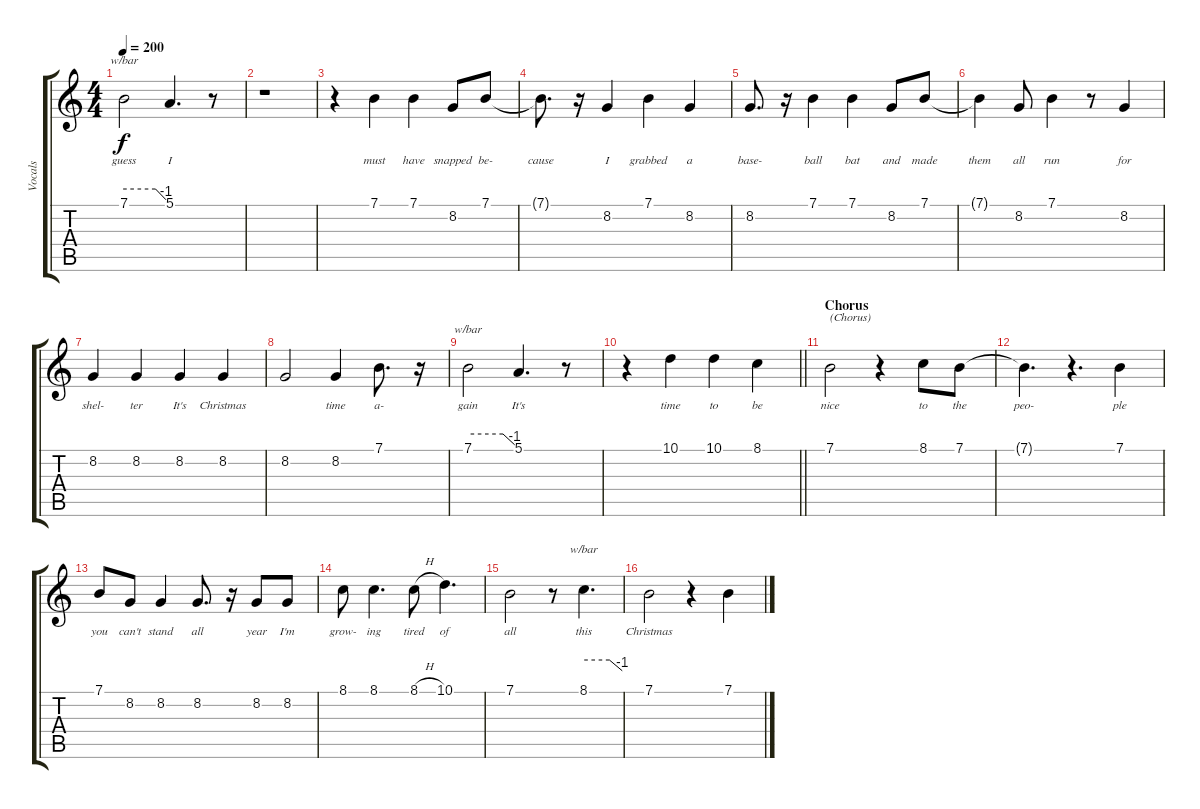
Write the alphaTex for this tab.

\track ("Vocals" "Vocals") {instrument altosax}
\staff {score tabs}
\tuning (E4 B3 G3 D3 A2 E2) {hide}
\ts (4 4)
\tempo 200
\clef g2
\ks c
7.1.2{tbe (custom default 0 0 45 0 60 -4) lyrics (0 "guess") lyrics (1 "") lyrics (2 "") lyrics (3 "") lyrics (4 "") dy f} 5.1.4{d lyrics (0 "I") lyrics (1 "") lyrics (2 "") lyrics (3 "") lyrics (4 "")} r.8 |
r.1 |
r.4 7.1.4{lyrics (0 "must") lyrics (1 "") lyrics (2 "") lyrics (3 "") lyrics (4 "")} 7.1.4{lyrics (0 "have") lyrics (1 "") lyrics (2 "") lyrics (3 "") lyrics (4 "")} 8.2.8{lyrics (0 "snapped") lyrics (1 "") lyrics (2 "") lyrics (3 "") lyrics (4 "")} 7.1.8{lyrics (0 "be-") lyrics (1 "") lyrics (2 "") lyrics (3 "") lyrics (4 "")} |
7.1{t}.8{d lyrics (0 "cause") lyrics (1 "") lyrics (2 "") lyrics (3 "") lyrics (4 "")} r.16 8.2.4{lyrics (0 "I") lyrics (1 "") lyrics (2 "") lyrics (3 "") lyrics (4 "")} 7.1.4{lyrics (0 "grabbed") lyrics (1 "") lyrics (2 "") lyrics (3 "") lyrics (4 "")} 8.2.4{lyrics (0 "a") lyrics (1 "") lyrics (2 "") lyrics (3 "") lyrics (4 "")} |
8.2.8{d lyrics (0 "base-") lyrics (1 "") lyrics (2 "") lyrics (3 "") lyrics (4 "")} r.16 7.1.4{lyrics (0 "ball") lyrics (1 "") lyrics (2 "") lyrics (3 "") lyrics (4 "")} 7.1.4{lyrics (0 "bat") lyrics (1 "") lyrics (2 "") lyrics (3 "") lyrics (4 "")} 8.2.8{lyrics (0 "and") lyrics (1 "") lyrics (2 "") lyrics (3 "") lyrics (4 "")} 7.1.8{lyrics (0 "made") lyrics (1 "") lyrics (2 "") lyrics (3 "") lyrics (4 "")} |
7.1{t}.4{lyrics (0 "them") lyrics (1 "") lyrics (2 "") lyrics (3 "") lyrics (4 "")} 8.2.8{lyrics (0 "all") lyrics (1 "") lyrics (2 "") lyrics (3 "") lyrics (4 "")} 7.1.4{lyrics (0 "run") lyrics (1 "") lyrics (2 "") lyrics (3 "") lyrics (4 "")} r.8 8.2.4{lyrics (0 "for") lyrics (1 "") lyrics (2 "") lyrics (3 "") lyrics (4 "")} |
8.2.4{lyrics (0 "shel-") lyrics (1 "") lyrics (2 "") lyrics (3 "") lyrics (4 "")} 8.2.4{lyrics (0 "ter") lyrics (1 "") lyrics (2 "") lyrics (3 "") lyrics (4 "")} 8.2.4{lyrics (0 "It's") lyrics (1 "") lyrics (2 "") lyrics (3 "") lyrics (4 "")} 8.2.4{lyrics (0 "Christmas") lyrics (1 "") lyrics (2 "") lyrics (3 "") lyrics (4 "")} |
8.2.2{lyrics (0 "") lyrics (1 "") lyrics (2 "") lyrics (3 "") lyrics (4 "")} 8.2.4{lyrics (0 "time") lyrics (1 "") lyrics (2 "") lyrics (3 "") lyrics (4 "")} 7.1.8{d lyrics (0 "a-") lyrics (1 "") lyrics (2 "") lyrics (3 "") lyrics (4 "")} r.16 |
7.1.2{tbe (custom default 0 0 45 0 60 -4) lyrics (0 "gain") lyrics (1 "") lyrics (2 "") lyrics (3 "") lyrics (4 "")} 5.1.4{d lyrics (0 "It's") lyrics (1 "") lyrics (2 "") lyrics (3 "") lyrics (4 "")} r.8 |
\barLineRight lightlight
r.4 10.1.4{lyrics (0 "time") lyrics (1 "") lyrics (2 "") lyrics (3 "") lyrics (4 "")} 10.1.4{lyrics (0 "to") lyrics (1 "") lyrics (2 "") lyrics (3 "") lyrics (4 "")} 8.1.4{lyrics (0 "be") lyrics (1 "") lyrics (2 "") lyrics (3 "") lyrics (4 "")} |
\section ("" "Chorus")
7.1.2{txt "(Chorus)" lyrics (0 "nice") lyrics (1 "") lyrics (2 "") lyrics (3 "") lyrics (4 "")} r.4 8.1.8{lyrics (0 "to") lyrics (1 "") lyrics (2 "") lyrics (3 "") lyrics (4 "")} 7.1.8{lyrics (0 "the") lyrics (1 "") lyrics (2 "") lyrics (3 "") lyrics (4 "")} |
7.1{t}.4{d lyrics (0 "peo-") lyrics (1 "") lyrics (2 "") lyrics (3 "") lyrics (4 "")} r.4{d} 7.1.4{lyrics (0 "ple") lyrics (1 "") lyrics (2 "") lyrics (3 "") lyrics (4 "")} |
7.1.8{lyrics (0 "you") lyrics (1 "") lyrics (2 "") lyrics (3 "") lyrics (4 "")} 8.2.8{lyrics (0 "can't") lyrics (1 "") lyrics (2 "") lyrics (3 "") lyrics (4 "")} 8.2.4{lyrics (0 "stand") lyrics (1 "") lyrics (2 "") lyrics (3 "") lyrics (4 "")} 8.2.8{d lyrics (0 "all") lyrics (1 "") lyrics (2 "") lyrics (3 "") lyrics (4 "")} r.16 8.2.8{lyrics (0 "year") lyrics (1 "") lyrics (2 "") lyrics (3 "") lyrics (4 "")} 8.2.8{lyrics (0 "I'm") lyrics (1 "") lyrics (2 "") lyrics (3 "") lyrics (4 "")} |
8.1.8{lyrics (0 "grow-") lyrics (1 "") lyrics (2 "") lyrics (3 "") lyrics (4 "")} 8.1.4{d lyrics (0 "ing") lyrics (1 "") lyrics (2 "") lyrics (3 "") lyrics (4 "")} 8.1{h}.8{lyrics (0 "tired") lyrics (1 "") lyrics (2 "") lyrics (3 "") lyrics (4 "")} 10.1.4{d lyrics (0 "of") lyrics (1 "") lyrics (2 "") lyrics (3 "") lyrics (4 "")} |
7.1.2{lyrics (0 "all") lyrics (1 "") lyrics (2 "") lyrics (3 "") lyrics (4 "")} r.8 8.1.4{d tbe (custom default 0 0 40 0 60 -4) lyrics (0 "this") lyrics (1 "") lyrics (2 "") lyrics (3 "") lyrics (4 "")} |
7.1.2{lyrics (0 "Christmas") lyrics (1 "") lyrics (2 "") lyrics (3 "") lyrics (4 "")} r.4 7.1.4{lyrics (0 "") lyrics (1 "") lyrics (2 "") lyrics (3 "") lyrics (4 "")}
